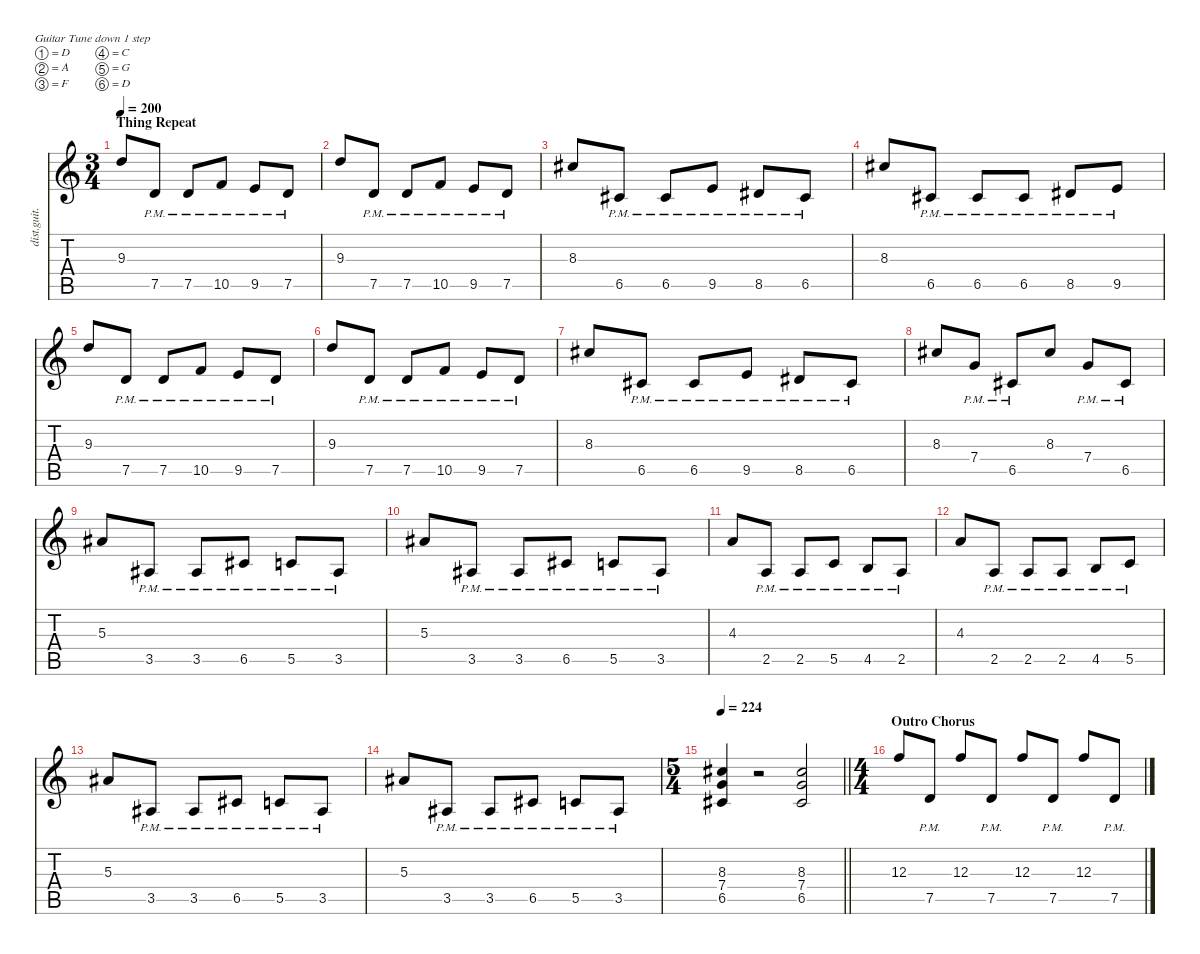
\defaultSystemsLayout 4
\hideDynamics
\bracketExtendMode nobrackets
\otherSystemsTrackNameOrientation horizontal
\track ("Right Guitar" "dist.guit.") {instrument distortionguitar}
\staff {score tabs}
\tuning (D4 A3 F3 C3 G2 D2)
\ts (3 4)
\beaming (8 2 2 2)
\section ("" "Thing Repeat")
\tempo 200
\clef g2
\ks c
9.3.8{dy f beam Up} 7.5{pm}.8{beam Up} 7.5{pm}.8{beam Up} 10.5{pm}.8{beam Up} 9.5{pm}.8{beam Up} 7.5{pm}.8{beam Up} |
9.3.8{beam Up} 7.5{pm}.8{beam Up} 7.5{pm}.8{beam Up} 10.5{pm}.8{beam Up} 9.5{pm}.8{beam Up} 7.5{pm}.8{beam Up} |
8.3{acc #}.8{beam Up} 6.5{pm acc #}.8{beam Up} 6.5{pm acc #}.8{beam Up} 9.5{pm}.8{beam Up} 8.5{pm acc #}.8{beam Up} 6.5{pm acc #}.8{beam Up} |
8.3{acc #}.8{beam Up} 6.5{pm acc #}.8{beam Up} 6.5{pm acc #}.8{beam Up} 6.5{pm acc #}.8{beam Up} 8.5{pm acc #}.8{beam Up} 9.5{pm}.8{beam Up} |
9.3.8{beam Up} 7.5{pm}.8{beam Up} 7.5{pm}.8{beam Up} 10.5{pm}.8{beam Up} 9.5{pm}.8{beam Up} 7.5{pm}.8{beam Up} |
9.3.8{beam Up} 7.5{pm}.8{beam Up} 7.5{pm}.8{beam Up} 10.5{pm}.8{beam Up} 9.5{pm}.8{beam Up} 7.5{pm}.8{beam Up} |
8.3{acc #}.8{beam Up} 6.5{pm acc #}.8{beam Up} 6.5{pm acc #}.8{beam Up} 9.5{pm}.8{beam Up} 8.5{pm acc #}.8{beam Up} 6.5{pm acc #}.8{beam Up} |
8.3{acc #}.8{beam Up} 7.4{pm}.8{beam Up} 6.5{pm acc #}.8{beam Up} 8.3{acc #}.8{beam Up} 7.4{pm}.8{beam Up} 6.5{pm acc #}.8{beam Up} |
5.3{acc #}.8{beam Up} 3.5{pm acc #}.8{beam Up} 3.5{pm acc #}.8{beam Up} 6.5{pm acc #}.8{beam Up} 5.5{pm}.8{beam Up} 3.5{pm acc #}.8{beam Up} |
5.3{acc #}.8{beam Up} 3.5{pm acc #}.8{beam Up} 3.5{pm acc #}.8{beam Up} 6.5{pm acc #}.8{beam Up} 5.5{pm}.8{beam Up} 3.5{pm acc #}.8{beam Up} |
4.3.8{beam Up} 2.5{pm}.8{beam Up} 2.5{pm}.8{beam Up} 5.5{pm}.8{beam Up} 4.5{pm}.8{beam Up} 2.5{pm}.8{beam Up} |
4.3.8{beam Up} 2.5{pm}.8{beam Up} 2.5{pm}.8{beam Up} 2.5{pm}.8{beam Up} 4.5{pm}.8{beam Up} 5.5{pm}.8{beam Up} |
5.3{acc #}.8{beam Up} 3.5{pm acc #}.8{beam Up} 3.5{pm acc #}.8{beam Up} 6.5{pm acc #}.8{beam Up} 5.5{pm}.8{beam Up} 3.5{pm acc #}.8{beam Up} |
5.3{acc #}.8{beam Up} 3.5{pm acc #}.8{beam Up} 3.5{pm acc #}.8{beam Up} 6.5{pm acc #}.8{beam Up} 5.5{pm}.8{beam Up} 3.5{pm acc #}.8{beam Up} |
\ts (5 4)
\beaming (8 6 4)
\tempo 224
\barLineRight lightlight
(8.3{acc #} 7.4 6.5{acc #}).4{beam Up} r.2{beam Up} (8.3{acc #} 7.4 6.5{acc #}).2{beam Up} |
\ts (4 4)
\beaming (8 2 2 2 2)
\section ("" "Outro Chorus")
12.3.8{beam Up} 7.5{pm}.8{beam Up} 12.3.8{beam Up} 7.5{pm}.8{beam Up} 12.3.8{beam Up} 7.5{pm}.8{beam Up} 12.3.8{beam Up} 7.5{pm}.8{beam Up}
